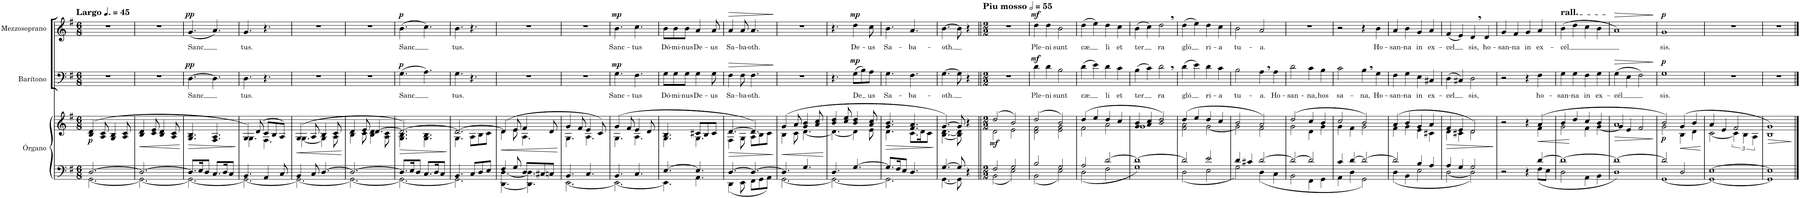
**kern	**kern	**dynam	**kern	**text	**dynam	**kern	**text	**dynam
*part3	*part3	*part3	*part2	*part2	*part2	*part1	*part1	*part1
*staff4	*staff3	*staff3/4	*staff2	*staff2	*staff2	*staff1	*staff1	*staff1
*I"Órgano	*	*	*I"Barítono	*	*	*I"Mezzosoprano	*	*
*	*	*	*I'Bar.	*	*	*I'Mzs.	*	*
*clefF4	*clefG2	*	*clefF4	*	*	*clefG2	*	*
*k[f#]	*k[f#]	*	*k[f#]	*	*	*k[f#]	*	*
*M6/8	*M6/8	*	*M6/8	*	*	*M6/8	*	*
*MM68	*MM68	*	*MM68	*	*	*MM68	*	*
=1	=1	=1	=1	=1	=1	=1	=1	=1
*^	*	*	*	*	*	*	*	*
!	!	!	!	!	!	!	!LO:TX:a:B:t=Largo	!	!
!	!	!	!LO:DY:b	!	!	!	!	!	!
[2.D/	[2.GG\	(4B/ 4d/	p	2.r	.	.	2.r	.	.
.	.	8A/ 8c/	.	.	.	.	.	.	.
.	.	4G/ 4B/	.	.	.	.	.	.	.
.	.	8A/ 8c/	.	.	.	.	.	.	.
=2	=2	=2	=2	=2	=2	=2	=2	=2	=2
!	!	!	!LO:HP:b	!	!	!	!	!	!
2.D/_	2.GG\_	4B/ 4d/	<	2.r	.	.	2.r	.	.
.	.	8c/ 8e/	.	.	.	.	.	.	.
.	.	4B/ 4d/	.	.	.	.	.	.	.
.	.	8A/ 8c/	.	.	.	.	.	.	.
*v	*v	*	*	*	*	*	*	*	*
.	.	[	.	.	.	.	.	.
=3	=3	=3	=3	=3	=3	=3	=3	=3
*^	*	*	*	*	*	*	*	*
!	!	!	!LO:HP:b	!	!LO:LY:b	!LO:DY:a	!	!LO:LY:b	!LO:DY:a
8.D/L]	2.GG\_	4.G/ 4.B/	>	[4.D\	Sanc	pp	(4.g/	Sanc	pp
16E/K	.	.	.	.	.	.	.	.	.
8D/J	.	.	.	.	.	.	.	.	.
8.C/L	.	4.F#/ 4.A/	.	4.D\]	.	.	4.a/)	.	.
16D/K	.	.	.	.	.	.	.	.	.
8C/J	.	.	.	.	.	.	.	.	.
*v	*v	*	*	*	*	*	*	*	*
.	.	]	.	.	.	.	.	.
=4	=4	=4	=4	=4	=4	=4	=4	=4
*^	*^	*	*	*	*	*	*	*
!	!	!	!	!	!	!LO:LY:b	!	!	!LO:LY:b	!
4.BB/	2.GG\_	4G/)	4.G\	.	4.D\	tus.	.	4.g/	tus.	.
.	.	(8d/	.	.	.	.	.	.	.	.
4AA/	.	8c/L	4.F#\	.	4.r	.	.	4.r	.	.
.	.	8B/	.	.	.	.	.	.	.	.
8C/	.	8A/J)	.	.	.	.	.	.	.	.
=5	=5	=5	=5	=5	=5	=5	=5	=5	=5	=5
!	!	!	!	!LO:HP:b	!	!	!	!	!	!
4BB/	2.GG\_	(4G/	[4.G\	<	2.r	.	.	2.r	.	.
8C/	.	8A/	.	.	.	.	.	.	.	.
[4.D/	.	4B/	4G\]	.	.	.	.	.	.	.
.	.	8c/	8A\	.	.	.	.	.	.	.
*v	*v	*	*	*	*	*	*	*	*	*
*	*v	*v	*	*	*	*	*	*	*
.	.	[	.	.	.	.	.	.
=6	=6	=6	=6	=6	=6	=6	=6	=6
*^	*^	*	*	*	*	*	*	*
2.D/_	2.GG\_	4d/	4B\	.	2.r	.	.	2.r	.	.
.	.	8e/	8c\	.	.	.	.	.	.	.
.	.	[4.d/	4B\ 4d\	.	.	.	.	.	.	.
.	.	.	8A\ 8c\	.	.	.	.	.	.	.
=7	=7	=7	=7	=7	=7	=7	=7	=7	=7	=7
!	!	!	!	!LO:HP:b	!	!LO:LY:b	!LO:DY:a	!	!LO:LY:b	!LO:DY:a
8.D/L]	2.GG\_	2.d/_)	4.G\ 4.B\	>	(4.G\	Sanc	p	(4.b\	Sanc	p
16E/K	.	.	.	.	.	.	.	.	.	.
8D/J	.	.	.	.	.	.	.	.	.	.
8.C/L	.	.	4.G\ 4.B\	.	4.A\)	.	.	4.cc\)	.	.
16D/K	.	.	.	.	.	.	.	.	.	.
8C/J	.	.	.	.	.	.	.	.	.	.
*v	*v	*	*	*	*	*	*	*	*	*
*	*v	*v	*	*	*	*	*	*	*
.	.	]	.	.	.	.	.	.
=8	=8	=8	=8	=8	=8	=8	=8	=8
*^	*^	*	*	*	*	*	*	*
!	!	!	!	!	!	!LO:LY:b	!	!	!LO:LY:b	!
4.BB/	2.GG\]	2.d/_	4.G\	.	4.G\	tus.	.	4.b\	tus.	.
8C/L	.	.	8A\L	.	4.r	.	.	4.r	.	.
8D/	.	.	8B\	.	.	.	.	.	.	.
8E/J	.	.	8c\J	.	.	.	.	.	.	.
=9	=9	=9	=9	=9	=9	=9	=9	=9	=9	=9
!	!	!	!	!LO:HP:b	!	!	!	!	!	!
4F#/	[4.DD\ [4.D\	(4d/]	4d\	<	2.r	.	.	2.r	.	.
8G/	.	8e/	8e\	.	.	.	.	.	.	.
8D/L	4.DD\] 4.D\]	4f#/	4.A\	.	.	.	.	.	.	.
8C#X/	.	.	.	.	.	.	.	.	.	.
8Cn/J	.	8d/	.	.	.	.	.	.	.	.
*v	*v	*	*	*	*	*	*	*	*	*
*	*v	*v	*	*	*	*	*	*	*
.	.	[	.	.	.	.	.	.
=10	=10	=10	=10	=10	=10	=10	=10	=10
*^	*^	*	*	*	*	*	*	*
4.BB/	[2.EE\	4g/	4.G\	.	2.r	.	.	2.r	.	.
.	.	8f#/	.	.	.	.	.	.	.	.
4.C/	.	4e/	4.A\	.	.	.	.	.	.	.
.	.	8c/)	.	.	.	.	.	.	.	.
=11	=11	=11	=11	=11	=11	=11	=11	=11	=11	=11
!	!	!	!	!	!	!LO:LY:b	!LO:DY:a	!	!LO:LY:b	!LO:DY:a
4.BB/	2.EE\_	(4g/	4.G\	.	4.G\	Sanc-	mp	4.b\	Sanc-	mp
.	.	8f#/	.	.	.	.	.	.	.	.
!	!	!	!	!	!	!LO:LY:b	!	!	!LO:LY:b	!
4.C/	.	4e/	4.A\	.	4.F#\	-tus	.	4.cc\	-tus	.
.	.	8d/	.	.	.	.	.	.	.	.
=12	=12	=12	=12	=12	=12	=12	=12	=12	=12	=12
!	!	!	!	!	!	!LO:LY:b	!	!	!LO:LY:b	!
[4.E/	4.EE\]	4.B/	4.G\	.	8G\L	Dó-	.	8b\L	Dó-	.
!	!	!	!	!	!	!LO:LY:b	!	!	!LO:LY:b	!
.	.	.	.	.	8G\	-mi-	.	8b\	-mi-	.
!	!	!	!	!	!	!LO:LY:b	!	!	!LO:LY:b	!
.	.	.	.	.	8G\J	-nus	.	8b\J	-nus	.
!	!	!	!	!	!	!LO:LY:b	!	!	!LO:LY:b	!
4.E/]	4.AA\	8c#X/L	4.G\	.	4G\	De-	.	4a/	De-	.
.	.	8B/	.	.	.	.	.	.	.	.
!	!	!	!	!	!	!LO:LY:b	!	!	!LO:LY:b	!
.	.	8c#/J	.	.	8G\	-us	.	8a/	-us	.
=13	=13	=13	=13	=13	=13	=13	=13	=13	=13	=13
!	!	!	!	!LO:HP:b	!	!LO:LY:b	!LO:HP:b	!	!LO:LY:b	!LO:HP:b
[4.D/	4DD\	[4.d/	4F#\	>	4F#\	Sa-	>	4a/	Sa-	>
!	!	!	!	!	!	!LO:LY:b	!	!	!LO:LY:b	!
.	8EE\	.	8G\	.	8F#\	-ba-	.	8a/	-ba-	.
!	!	!	!	!	!	!LO:LY:b	!	!	!LO:LY:b	!
4.D/_	8FF#\L	4.d/])	8A\L	.	4.F#\	-oth.	.	4.a/	-oth.	.
.	8GG\	.	8B\	.	.	.	.	.	.	.
.	8AA\J	.	8c\J	.	.	.	.	.	.	.
*v	*v	*	*	*	*	*	*	*	*	*
*	*v	*v	*	*	*	*	*	*	*
.	.	]	.	.	]	.	.	]
=14	=14	=14	=14	=14	=14	=14	=14	=14
*^	*	*	*	*	*	*	*	*
!	!	!	!LO:HP:b	!	!	!	!	!	!
*	*	*^	*	*	*	*	*	*	*
4.D/]	[2.GG\	(4g/	4B\	<	2.r	.	.	2.r	.	.
.	.	8a/	8c\	.	.	.	.	.	.	.
4.G/	.	4g/ 4b/	[4.d\	.	.	.	.	.	.	.
.	.	8a/ 8cc/	.	.	.	.	.	.	.	.
*v	*v	*	*	*	*	*	*	*	*	*
*	*v	*v	*	*	*	*	*	*	*
.	.	[	.	.	.	.	.	.
=15	=15	=15	=15	=15	=15	=15	=15	=15
*^	*^	*	*	*	*	*	*	*
4.D/	2.GG\_	4b/ 4dd/	4.d\_	.	4.r	.	.	4.r	.	.
.	.	8cc/ 8ee/	.	.	.	.	.	.	.	.
!	!	!	!	!	!	!LO:LY:b	!LO:DY:a	!	!LO:LY:b	!LO:DY:a
[4.G/	.	4b/ 4dd/	4d\]	.	(8G\L	De	mp	4dd\	De-	mp
.	.	.	.	.	8B\)	.	.	.	.	.
!	!	!	!	!	!	!LO:LY:b	!	!	!LO:LY:b	!
.	.	8a/ 8cc/	8e\	.	8A\J	us	.	8cc\	-us	.
=16	=16	=16	=16	=16	=16	=16	=16	=16	=16	=16
!	!	!	!	!LO:HP:b	!	!LO:LY:b	!	!	!LO:LY:b	!
8.G/L]	2.GG\]	4.g/ 4.b/	4.d\	>	4.G\	Sa-	.	4.b\	Sa-	.
16F#/K	.	.	.	.	.	.	.	.	.	.
8E/J	.	.	.	.	.	.	.	.	.	.
!	!	!	!	!	!	!LO:LY:b	!	!	!LO:LY:b	!
4.D/	.	4.f#/ 4.a/	8.c\L	.	4.F#\	-ba-	.	4.a/	-ba-	.
.	.	.	16d\K	.	.	.	.	.	.	.
.	.	.	8c\J	.	.	.	.	.	.	.
*v	*v	*	*	*	*	*	*	*	*	*
*	*v	*v	*	*	*	*	*	*	*
.	.	]	.	.	.	.	.	.
=17	=17	=17	=17	=17	=17	=17	=17	=17
*^	*^	*	*	*	*	*	*	*
!	!	!	!	!	!	!LO:LY:b	!	!	!LO:LY:b	!
[4.G/	[4.GG\	[4.g/)	[4.B\ [4.d\	.	[4.G\	-oth.	.	[4.b\	-oth.	.
8G/]	8GG\]	8g/]	8B\] 8d\]	.	8G\]	.	.	8b\]	.	.
4r	4ryy	4r	4ryy	.	4r	.	.	4r	.	.
=18||	=18||	=18||	=18||	=18||	=18||	=18||	=18||	=18||	=18||	=18||
*M2/2	*	*M2/2	*	*	*M2/2	*	*	*M2/2	*	*
*	*	*	*	*	*	*	*	*MM110	*	*
!	!	!	!	!	!	!	!	!LO:TX:a:B:t=Piu mosso	!	!
!	!	!	!	!LO:DY:b	!	!	!	!	!	!
2F#/	2BB\	(2dd/	2d\	mf	1r	.	.	1r	.	.
2G/	2E\	2b/)	2e\	.	.	.	.	.	.	.
=19	=19	=19	=19	=19	=19	=19	=19	=19	=19	=19
!	!	!	!	!	!	!LO:LY:b	!LO:DY:a	!	!LO:LY:b	!LO:DY:a
2B/	2BB\	(2dd/	2d\ 2f#\	.	4d\	Ple-	mf	4dd\	Ple-	mf
!	!	!	!	!	!	!LO:LY:b	!	!	!LO:LY:b	!
.	.	.	.	.	4d\	-ni	.	4dd\	-ni	.
!	!	!	!	!	!	!LO:LY:b	!	!	!LO:LY:b	!
2G/	2E\	2b/)	2e\ 2g\	.	2B\	sunt	.	2b\	sunt	.
=20	=20	=20	=20	=20	=20	=20	=20	=20	=20	=20
!	!	!	!	!	!	!LO:LY:b	!	!	!LO:LY:b	!
2A/	2D\	(4dd/	2f#\	.	(4d\	cæ	.	(4dd\	cæ	.
.	.	4ee/	.	.	4e\)	.	.	4ee\)	.	.
!	!	!	!	!	!	!LO:LY:b	!	!	!LO:LY:b	!
[2d/	2F#\	4dd/	2a\	.	4d\	li	.	4dd\	li	.
!	!	!	!	!	!	!LO:LY:b	!	!	!LO:LY:b	!
.	.	4cc/	.	.	4c\	et	.	4cc\	et	.
=21	=21	=21	=21	=21	=21	=21	=21	=21	=21	=21
!	!	!	!	!	!	!LO:LY:b	!	!	!LO:LY:b	!
1d_	1G	4g/ 4b/	1g	.	(4B\	ter	.	(4b\	ter	.
.	.	4a/ 4cc/	.	.	4c\)	.	.	4cc\)	.	.
!	!	!	!	!	!	!LO:LY:b	!	!	!LO:LY:b	!
.	.	2b/ 2dd/)	.	.	2d,\	ra	.	2dd,\	ra	.
=22	=22	=22	=22	=22	=22	=22	=22	=22	=22	=22
!	!	!	!	!	!	!LO:LY:b	!	!	!LO:LY:b	!
2d/]	2D\	(4dd/	2f#\ 2a\	.	(4d\	gló	.	(4dd\	gló	.
.	.	4ee/	.	.	4e\)	.	.	4ee\)	.	.
!	!	!	!	!	!	!LO:LY:b	!	!	!LO:LY:b	!
2e/	2E\	4dd/	[2g\	.	4d\	ri-	.	4dd\	ri-	.
!	!	!	!	!	!	!LO:LY:b	!	!	!LO:LY:b	!
.	.	4cc/	.	.	4c\	-a	.	4cc\	-a	.
=23	=23	=23	=23	=23	=23	=23	=23	=23	=23	=23
!	!	!	!	!	!	!LO:LY:b	!	!	!LO:LY:b	!
4d/	2G\	2b/	2g\]	.	2B\	tu-	.	2b\	tu-	.
4c#X/	.	.	.	.	.	.	.	.	.	.
!	!	!	!	!	!	!LO:LY:b	!	!	!LO:LY:b	!
[2d/	4D\	2a/)	2f#\	.	4A,\	-a.	.	2a/	-a.	.
!	!	!	!	!	!	!LO:LY:b	!	!	!	!
.	4C\	.	.	.	4A\	Ho-	.	.	.	.
=24	=24	=24	=24	=24	=24	=24	=24	=24	=24	=24
!	!	!	!	!	!	!LO:LY:b	!	!	!	!
2d/_	2BB\	(2dd/	2g\	.	2d\	-san-	.	1r	.	.
!	!	!	!	!	!	!LO:LY:b	!	!	!	!
2d/]	4FF#\	4cc/	4d\	.	4c\	-na,	.	.	.	.
!	!	!	!	!	!	!LO:LY:b	!	!	!	!
.	4GG\	4b/	4g\	.	4B\	hos	.	.	.	.
=25	=25	=25	=25	=25	=25	=25	=25	=25	=25	=25
!	!	!	!	!	!	!LO:LY:b	!	!	!	!
4c/	4AA\	2cc/	4g\	.	2c\	-sa-	.	2r	.	.
[4d/	4D\	.	4f#\	.	.	.	.	.	.	.
!	!	!	!	!	!	!LO:LY:b	!	!	!	!
2d/_	2GG\	2b/)	2g\	.	4B,\	-na,	.	4r	.	.
!	!	!	!	!	!	!LO:LY:b	!	!	!LO:LY:b	!
.	.	.	.	.	4G\	Ho-	.	4b\	Ho-	.
=26	=26	=26	=26	=26	=26	=26	=26	=26	=26	=26
!	!	!	!	!	!	!LO:LY:b	!	!	!LO:LY:b	!
2d/]	4D\	(4a/	4f#\	.	4F#\	-san-	.	4a/	-san-	.
!	!	!	!	!	!	!LO:LY:b	!	!	!LO:LY:b	!
.	4BB\	4b/	4g\	.	4G\	-na	.	4b\	-na	.
!	!	!	!	!	!	!LO:LY:b	!	!	!LO:LY:b	!
4B/	2E\	4g/	4e\	.	4E\	in	.	4g/	in	.
!	!	!	!	!	!	!LO:LY:b	!	!	!LO:LY:b	!
4A/	.	4a/	4c#X\	.	4C#X/	ex-	.	4a/	ex-	.
=27	=27	=27	=27	=27	=27	=27	=27	=27	=27	=27
!	!	!	!	!LO:HP:b	!	!LO:LY:b	!	!	!LO:LY:b	!
4A/	[2D\	4f#/	4d\	>	(4D\	-cel	.	(4f#/	-cel	.
4G/	.	4e/	4c#X\	.	4C#X/)	.	.	4e/)	.	.
!	!	!	!	!	!	!LO:LY:b	!	!	!LO:LY:b	!
2G/	2D\]	2d/)	2d\	.	2D\	sis,	.	4d,/	sis,	.
!	!	!	!	!	!	!	!	!	!LO:LY:b	!
.	.	.	.	.	.	.	.	4d/	ho-	.
*v	*v	*	*	*	*	*	*	*	*	*
*	*v	*v	*	*	*	*	*	*	*
.	.	]	.	.	.	.	.	.
=28	=28	=28	=28	=28	=28	=28	=28	=28
*^	*^	*	*	*	*	*	*	*
!	!	!	!	!	!	!	!	!	!LO:LY:b	!
2r	2.ryy	2r	2.ryy	.	2r	.	.	4g/	-san-	.
!	!	!	!	!	!	!	!	!	!LO:LY:b	!
.	.	.	.	.	.	.	.	4f#/	-na	.
!	!	!	!	!	!	!	!	!	!LO:LY:b	!
4r	.	4r	.	.	4r	.	.	4g/	in	.
!	!	!	!	!LO:HP:b	!	!LO:LY:b	!	!	!LO:LY:b	!
[4d/	8F#\L	(4a/	4f#\	<	4F#\	ho-	.	4a/	ex-	.
.	8E\J	.	.	.	.	.	.	.	.	.
=29	=29	=29	=29	=29	=29	=29	=29	=29	=29	=29
!	!	!	!	!	!	!	!	!LO:TX:a:t=rall.	!	!
!	!	!	!	!	!	!LO:LY:b	!	!	!LO:LY:b	!
1d_	2D\	4b/	2g\	.	4G\	-san-	.	(4b\	-cél	.
!	!	!	!	!	!	!LO:LY:b	!	!	!	!
.	.	4dd/	.	[	4G\	-na	.	4dd\	.	.
!	!	!	!	!	!	!LO:LY:b	!	!	!	!
.	4AA\	4cc/	4f#\	.	4F#\	in	.	4cc\	.	.
!	!	!	!	!	!	!LO:LY:b	!	!	!	!
.	4BB\	4b/	[4g\	.	4G\	ex-	.	4b\	.	.
=30	=30	=30	=30	=30	=30	=30	=30	=30	=30	=30
!	!	!	!	!LO:HP:b	!	!LO:LY:b	!LO:HP:b	!	!	!LO:HP:b
1d_	1D	4g/]	1a	>	(4G\	-cél	>	1a)	.	>
.	.	4e/	.	.	4E\	.	.	.	.	.
.	.	2f#/	.	.	2F#\)	.	.	.	.	.
*v	*v	*	*	*	*	*	*	*	*	*
*	*v	*v	*	*	*	*	*	*	*
.	.	]	.	.	]	.	.	]
=31	=31	=31	=31	=31	=31	=31	=31	=31
*^	*^	*	*	*	*	*	*	*
!	!	!	!	!LO:DY:b	!	!LO:LY:b	!LO:DY:a	!	!LO:LY:b	!LO:DY:a
2d/]	[1GG	2b/)	2g\	p	1G	sis.	p	1g	sis.	p
!	!	!	!	!LO:HP:b	!	!	!	!	!	!
2D/	.	(4g/	4B\	<	.	.	.	.	.	.
.	.	4b/	4d\	.	.	.	.	.	.	.
*v	*v	*	*	*	*	*	*	*	*	*
*	*v	*v	*	*	*	*	*	*	*
.	.	[	.	.	.	.	.	.
=32	=32	=32	=32	=32	=32	=32	=32	=32
*^	*^	*	*	*	*	*	*	*
[1E	1GG_	4a/	[2c\	.	1r	.	.	1r	.	.
.	.	4e/	.	.	.	.	.	.	.	.
.	.	2f#/	6c\]	.	.	.	.	.	.	.
.	.	.	6B\	.	.	.	.	.	.	.
.	.	.	6A\	.	.	.	.	.	.	.
=33	=33	=33	=33	=33	=33	=33	=33	=33	=33	=33
!	!	!	!	!LO:HP:b	!	!	!	!	!	!
1E]	1GG]	1g)	1B	>	1r	.	.	1r	.	.
*v	*v	*	*	*	*	*	*	*	*	*
*	*v	*v	*	*	*	*	*	*	*
.	.	]	.	.	.	.	.	.
==	==	==	==	==	==	==	==	==
*-	*-	*-	*-	*-	*-	*-	*-	*-
